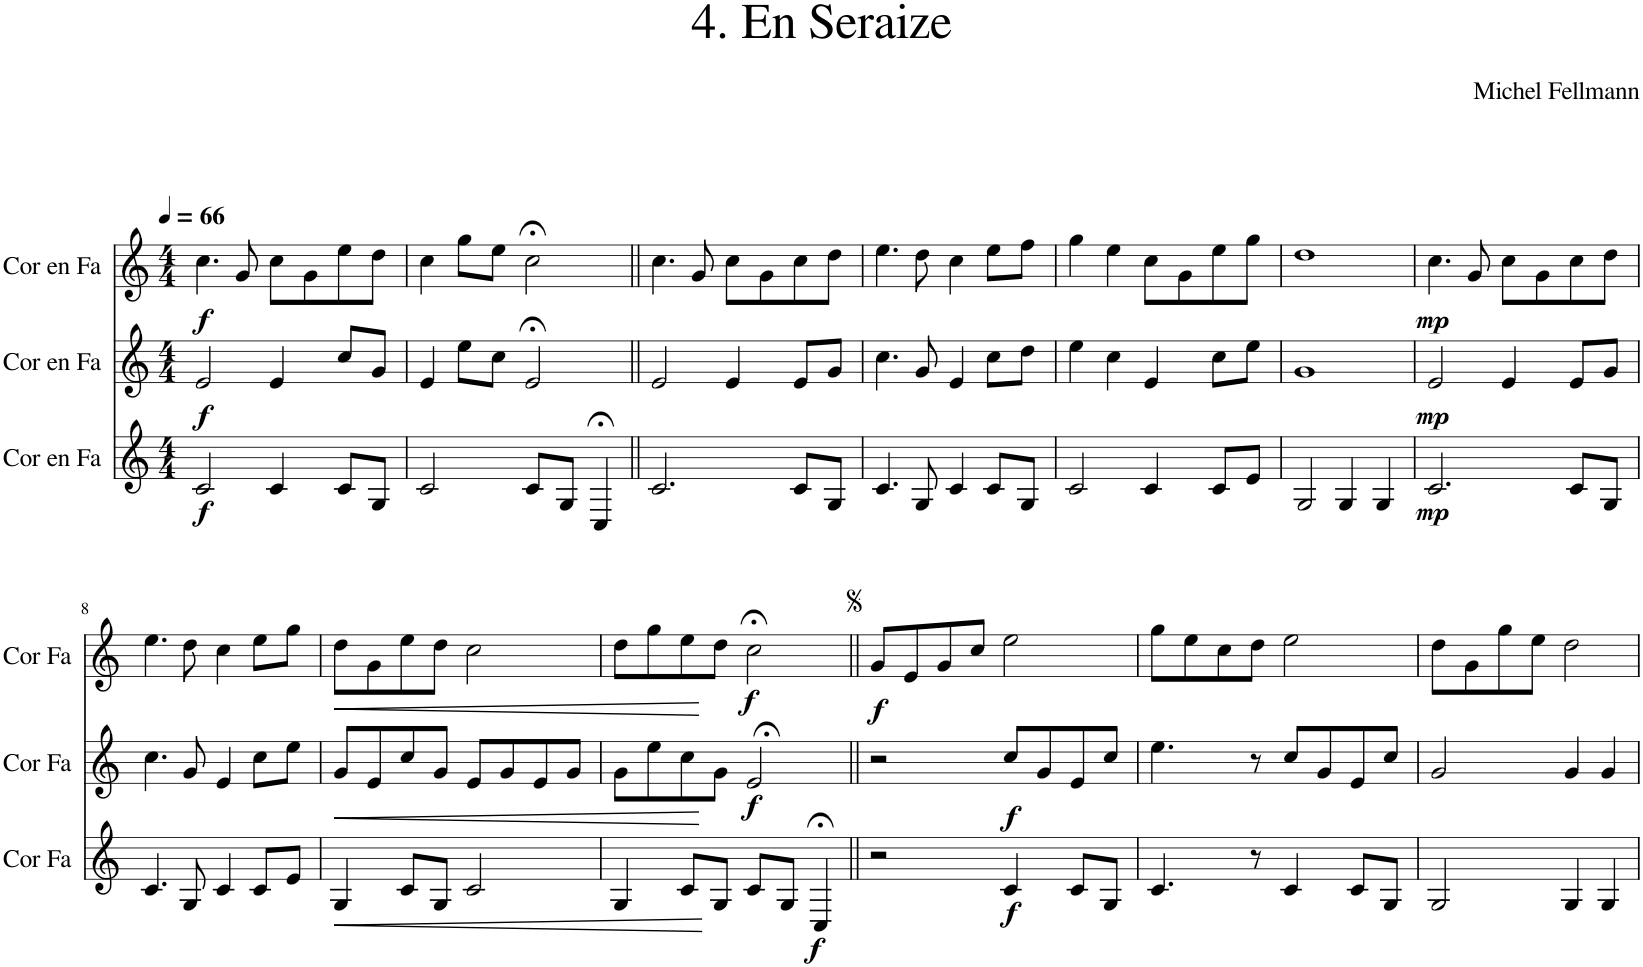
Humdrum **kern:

**kern	**dynam	**kern	**dynam	**kern	**dynam
*part3	*part3	*part2	*part2	*part1	*part1
*staff3	*staff3	*staff2	*staff2	*staff1	*staff1
*I"Cor en Fa	*	*I"Cor en Fa	*	*I"Cor en Fa	*
*I'Cor Fa	*	*I'Cor Fa	*	*I'Cor Fa	*
*clefG2	*	*clefG2	*	*clefG2	*
*Trd4c7	*	*Trd4c7	*	*Trd4c7	*
*k[]	*	*k[]	*	*k[]	*
*M4/4	*	*M4/4	*	*M4/4	*
*MM66	*	*MM66	*	*MM66	*
=1	=1	=1	=1	=1	=1
!	!LO:DY:b	!	!LO:DY:b	!	!LO:DY:b
2c/	f	2e/	f	4.cc\	f
.	.	.	.	8g/	.
4c/	.	4e/	.	8cc\L	.
.	.	.	.	8g\	.
8c/L	.	8cc/L	.	8ee\	.
8G/J	.	8g/J	.	8dd\J	.
=2	=2	=2	=2	=2	=2
2c/	.	4e/	.	4cc\	.
.	.	8ee\L	.	8gg\L	.
.	.	8cc\J	.	8ee\J	.
8c/L	.	2e;</	.	2cc;<\	.
8G/J	.	.	.	.	.
4C;</	.	.	.	.	.
=3||	=3||	=3||	=3||	=3||	=3||
2.c/	.	2e/	.	4.cc\	.
.	.	.	.	8g/	.
.	.	4e/	.	8cc\L	.
.	.	.	.	8g\	.
8c/L	.	8e/L	.	8cc\	.
8G/J	.	8g/J	.	8dd\J	.
=4	=4	=4	=4	=4	=4
4.c/	.	4.cc\	.	4.ee\	.
8G/	.	8g/	.	8dd\	.
4c/	.	4e/	.	4cc\	.
8c/L	.	8cc\L	.	8ee\L	.
8G/J	.	8dd\J	.	8ff\J	.
=5	=5	=5	=5	=5	=5
2c/	.	4ee\	.	4gg\	.
.	.	4cc\	.	4ee\	.
4c/	.	4e/	.	8cc\L	.
.	.	.	.	8g\	.
8c/L	.	8cc\L	.	8ee\	.
8e/J	.	8ee\J	.	8gg\J	.
=6	=6	=6	=6	=6	=6
2G/	.	1g	.	1dd	.
4G/	.	.	.	.	.
4G/	.	.	.	.	.
=7	=7	=7	=7	=7	=7
!	!LO:DY:b	!	!LO:DY:b	!	!LO:DY:b
2.c/	mp	2e/	mp	4.cc\	mp
.	.	.	.	8g/	.
.	.	4e/	.	8cc\L	.
.	.	.	.	8g\	.
8c/L	.	8e/L	.	8cc\	.
8G/J	.	8g/J	.	8dd\J	.
!!LO:LB:g=z
=8	=8	=8	=8	=8	=8
4.c/	.	4.cc\	.	4.ee\	.
8G/	.	8g/	.	8dd\	.
4c/	.	4e/	.	4cc\	.
8c/L	.	8cc\L	.	8ee\L	.
8e/J	.	8ee\J	.	8gg\J	.
=9	=9	=9	=9	=9	=9
!	!LO:HP:b	!	!LO:HP:b	!	!LO:HP:b
4G/	<	8g/L	<	8dd\L	<
.	.	8e/	.	8g\	.
8c/L	.	8cc/	.	8ee\	.
8G/J	.	8g/J	.	8dd\J	.
2c/	.	8e/L	.	2cc\	.
.	.	8g/	.	.	.
.	.	8e/	.	.	.
.	.	8g/J	.	.	.
.	[	.	[	.	[
=10	=10	=10	=10	=10	=10
4G/	.	8g\L	.	8dd\L	.
.	.	8ee\	.	8gg\	.
8c/L	.	8cc\	.	8ee\	.
8G/J	.	8g\J	.	8dd\J	.
!	!	!	!LO:DY:b	!	!LO:DY:b
8c/L	.	2e;</	f	2cc;<\	f
8G/J	.	.	.	.	.
!	!LO:DY:b	!	!	!	!
4C;</	f	.	.	.	.
=11||	=11||	=11||	=11||	=11||	=11||
!	!	!	!	!	!LO:DY:b
2r	.	2r	.	8g/L	f
.	.	.	.	8e/	.
.	.	.	.	8g/	.
.	.	.	.	8cc/J	.
!	!LO:DY:b	!	!LO:DY:b	!	!
4c/	f	8cc/L	f	2ee\	.
.	.	8g/	.	.	.
8c/L	.	8e/	.	.	.
8G/J	.	8cc/J	.	.	.
=12	=12	=12	=12	=12	=12
4.c/	.	4.ee\	.	8gg\L	.
.	.	.	.	8ee\	.
.	.	.	.	8cc\	.
8r	.	8r	.	8dd\J	.
4c/	.	8cc/L	.	2ee\	.
.	.	8g/	.	.	.
8c/L	.	8e/	.	.	.
8G/J	.	8cc/J	.	.	.
=13	=13	=13	=13	=13	=13
2G/	.	2g/	.	8dd\L	.
.	.	.	.	8g\	.
.	.	.	.	8gg\	.
.	.	.	.	8ee\J	.
4G/	.	4g/	.	2dd\	.
4G/	.	4g/	.	.	.
=	=	=	=	=	=
*-	*-	*-	*-	*-	*-
